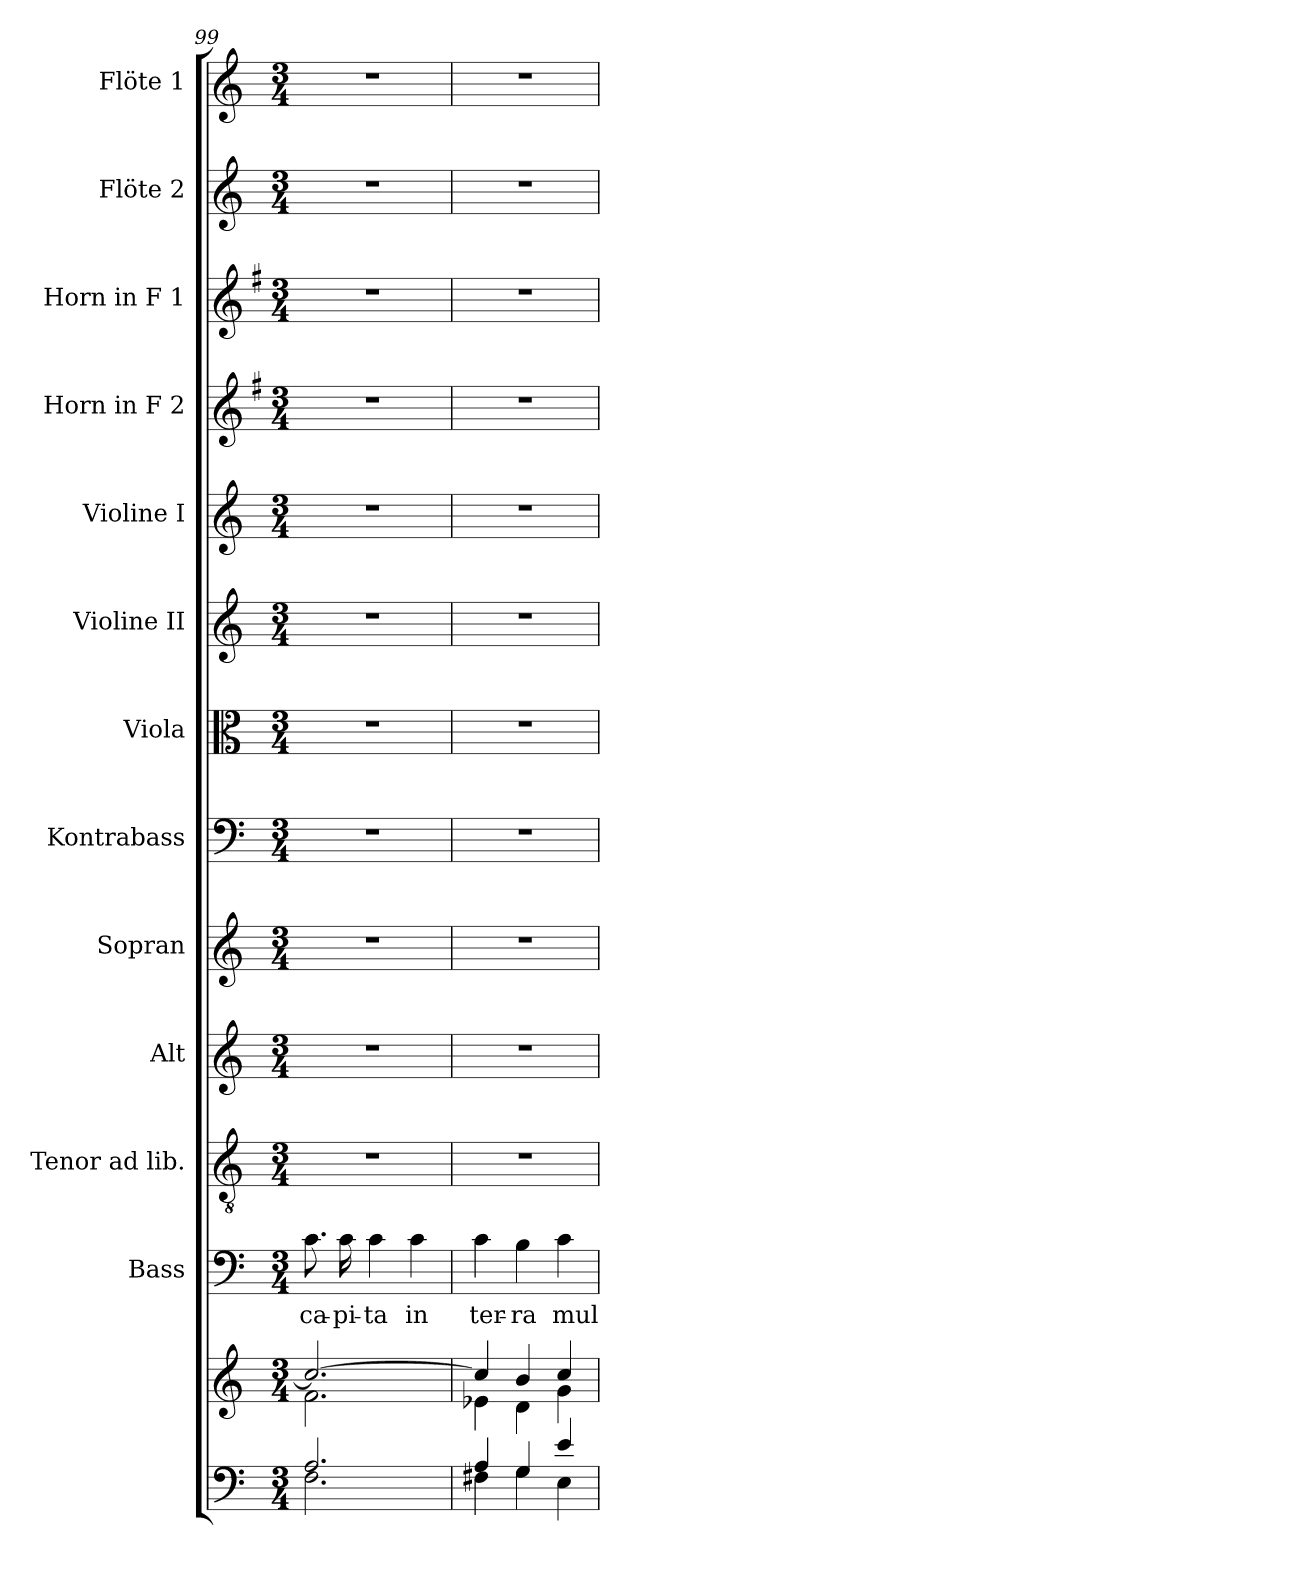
**kern	**kern	**kern	**text	**kern	**kern	**kern	**kern	**kern	**kern	**kern	**kern	**kern	**kern	**kern
*part13	*part13	*part12	*part12	*part11	*part10	*part9	*part8	*part7	*part6	*part5	*part4	*part3	*part2	*part1
*staff14	*staff13	*staff12	*staff12	*staff11	*staff10	*staff9	*staff8	*staff7	*staff6	*staff5	*staff4	*staff3	*staff2	*staff1
*	*	*I"Bass	*	*I"Tenor ad lib.	*I"Alt	*I"Sopran	*I"Kontrabass	*I"Viola	*I"Violine II	*I"Violine I	*I"Horn in F 2	*I"Horn in F 1	*I"Flöte 2	*I"Flöte 1
*	*	*I'B.	*	*I'T.	*I'A.	*I'S.	*I'Kb.	*I'Vla.	*I'Vl. II	*I'Vl. I	*	*	*I'Fl. 2	*I'Fl. 1
*clefF4	*clefG2	*clefF4	*	*clefGv2	*clefG2	*clefG2	*clefF4	*clefC3	*clefG2	*clefG2	*clefG2	*clefG2	*clefG2	*clefG2
*	*	*	*	*	*	*	*ITrd7c12	*	*	*	*ITrd4c7	*ITrd4c7	*	*
*k[]	*k[]	*k[]	*	*k[]	*k[]	*k[]	*k[]	*k[]	*k[]	*k[]	*k[]	*k[]	*k[]	*k[]
*C:	*C:	*C:	*	*C:	*C:	*C:	*C:	*C:	*C:	*C:	*C:	*C:	*C:	*C:
*M3/4	*M3/4	*M3/4	*	*M3/4	*M3/4	*M3/4	*M3/4	*M3/4	*M3/4	*M3/4	*M3/4	*M3/4	*M3/4	*M3/4
=99	=99	=99	=99	=99	=99	=99	=99	=99	=99	=99	=99	=99	=99	=99
*^	*^	*	*	*	*	*	*	*	*	*	*	*	*	*
!	!	!	!	!	!LO:LY:b	!	!	!	!	!	!	!	!	!	!	!
2.A/	2.F\	2.cc/_	2.f\	8.c\	ca-	2.r	2.r	2.r	2.r	2.r	2.r	2.r	2.r	2.r	2.r	2.r
!	!	!	!	!	!LO:LY:b	!	!	!	!	!	!	!	!	!	!	!
.	.	.	.	16c\	-pi-	.	.	.	.	.	.	.	.	.	.	.
!	!	!	!	!	!LO:LY:b	!	!	!	!	!	!	!	!	!	!	!
.	.	.	.	4c\	-ta	.	.	.	.	.	.	.	.	.	.	.
!	!	!	!	!	!LO:LY:b	!	!	!	!	!	!	!	!	!	!	!
.	.	.	.	4c\	in	.	.	.	.	.	.	.	.	.	.	.
=100	=100	=100	=100	=100	=100	=100	=100	=100	=100	=100	=100	=100	=100	=100	=100	=100
!	!	!	!	!	!LO:LY:b	!	!	!	!	!	!	!	!	!	!	!
4A/	4F#X\	4cc/]	4e-X\	4c\	ter-	2.r	2.r	2.r	2.r	2.r	2.r	2.r	2.r	2.r	2.r	2.r
!	!	!	!	!	!LO:LY:b	!	!	!	!	!	!	!	!	!	!	!
4G/	4G\	4b/	4d\	4B\	-ra	.	.	.	.	.	.	.	.	.	.	.
!	!	!	!	!	!LO:LY:b	!	!	!	!	!	!	!	!	!	!	!
4e/	4E\	4cc/	4g\	4c\	mul-	.	.	.	.	.	.	.	.	.	.	.
*v	*v	*	*	*	*	*	*	*	*	*	*	*	*	*	*	*
*	*v	*v	*	*	*	*	*	*	*	*	*	*	*	*	*
=	=	=	=	=	=	=	=	=	=	=	=	=	=	=
*-	*-	*-	*-	*-	*-	*-	*-	*-	*-	*-	*-	*-	*-	*-
